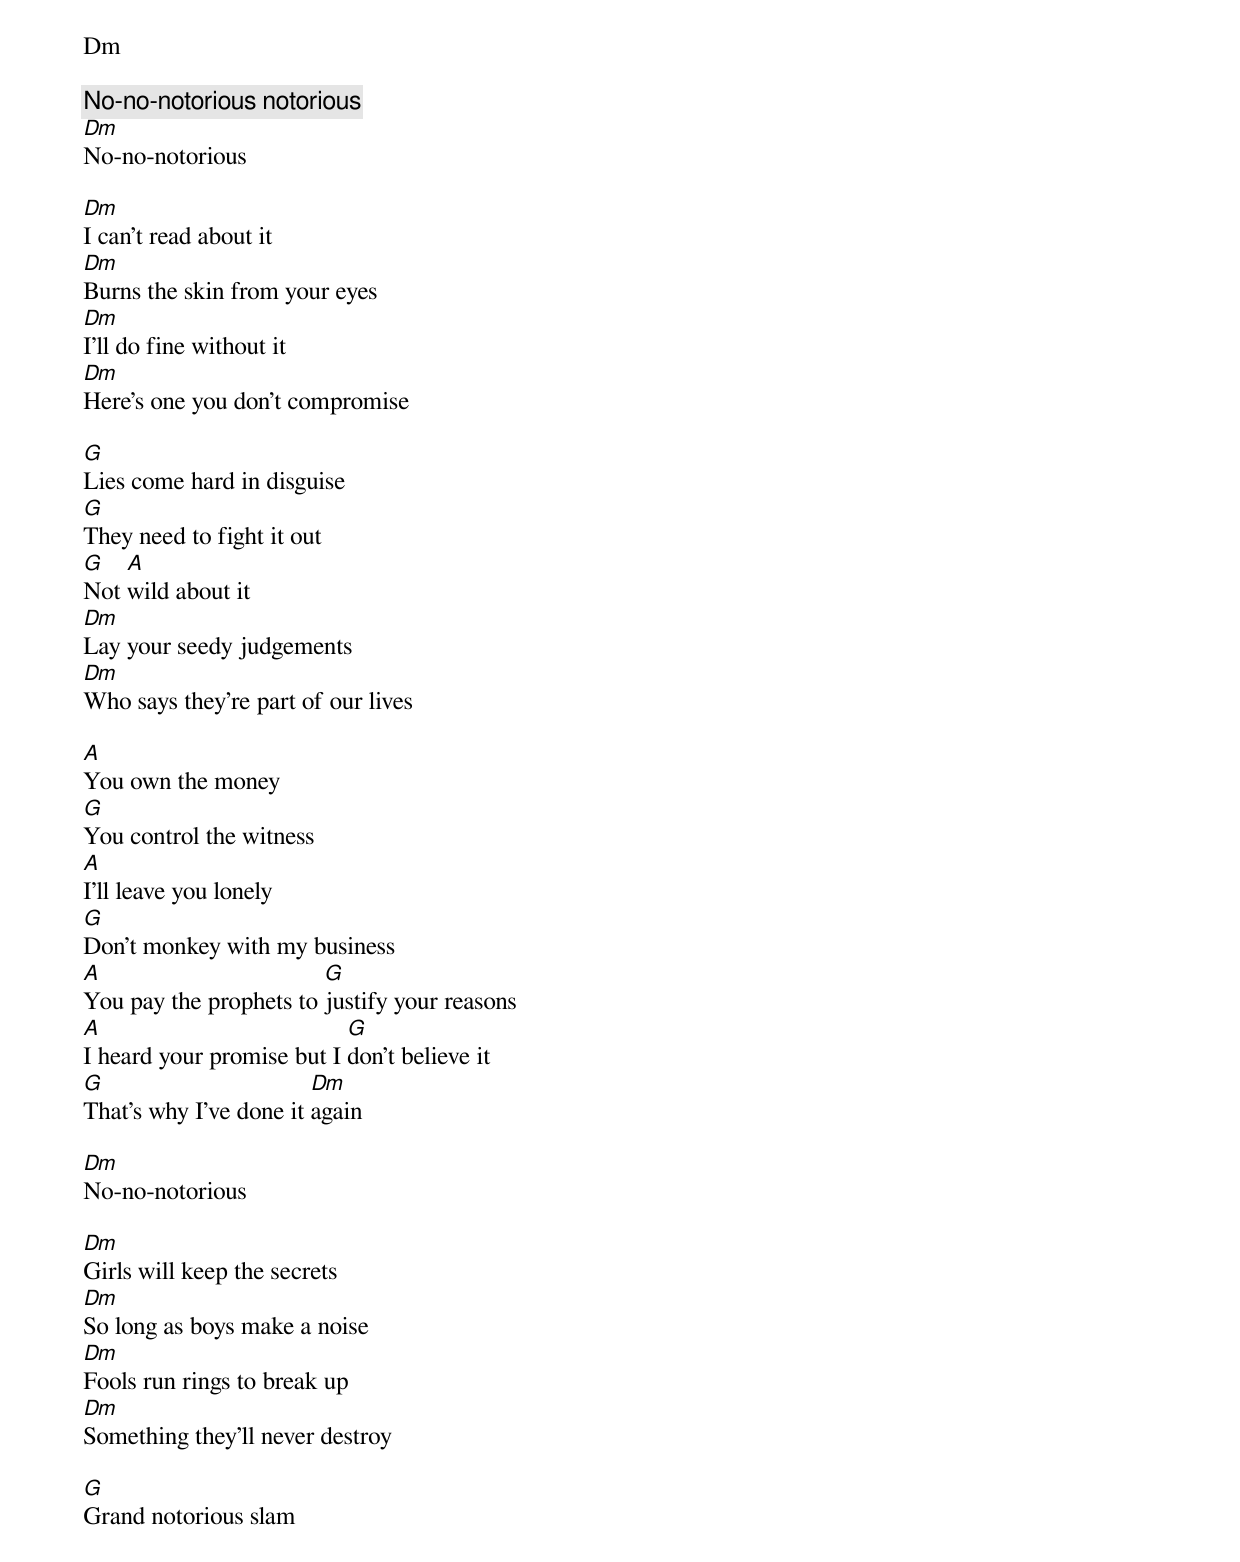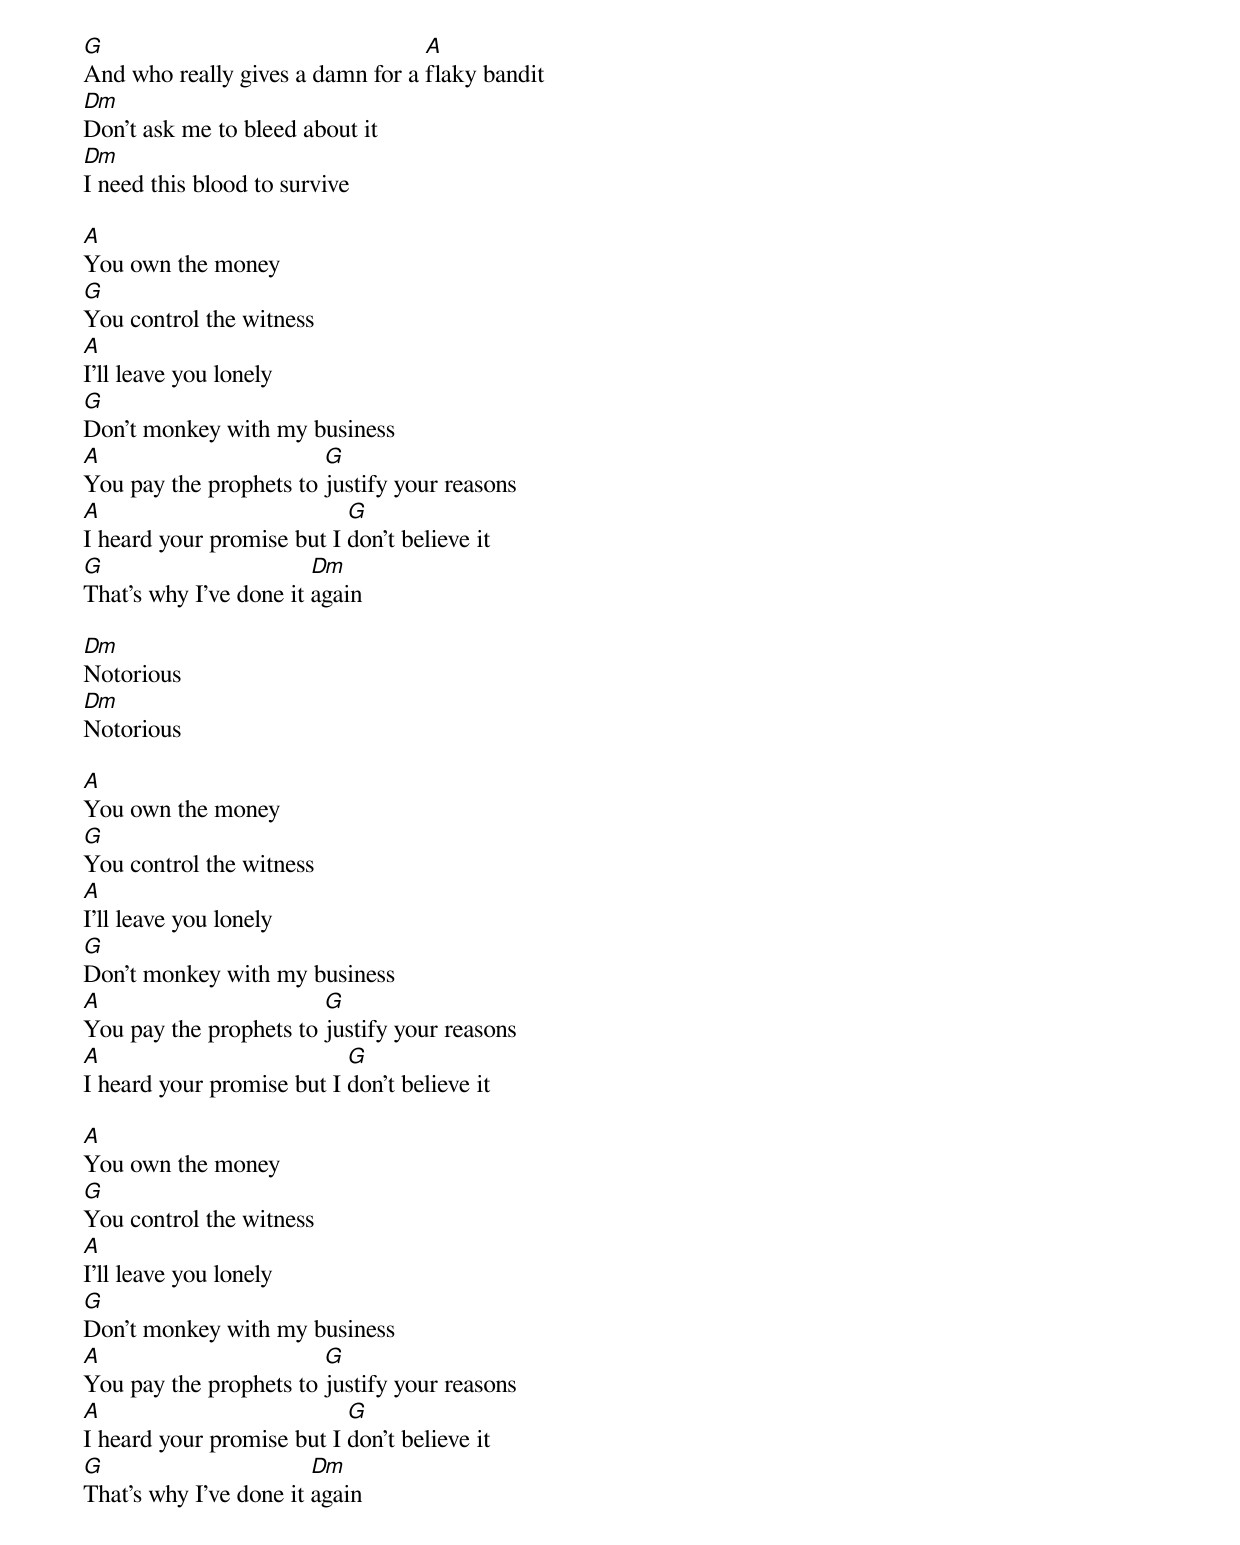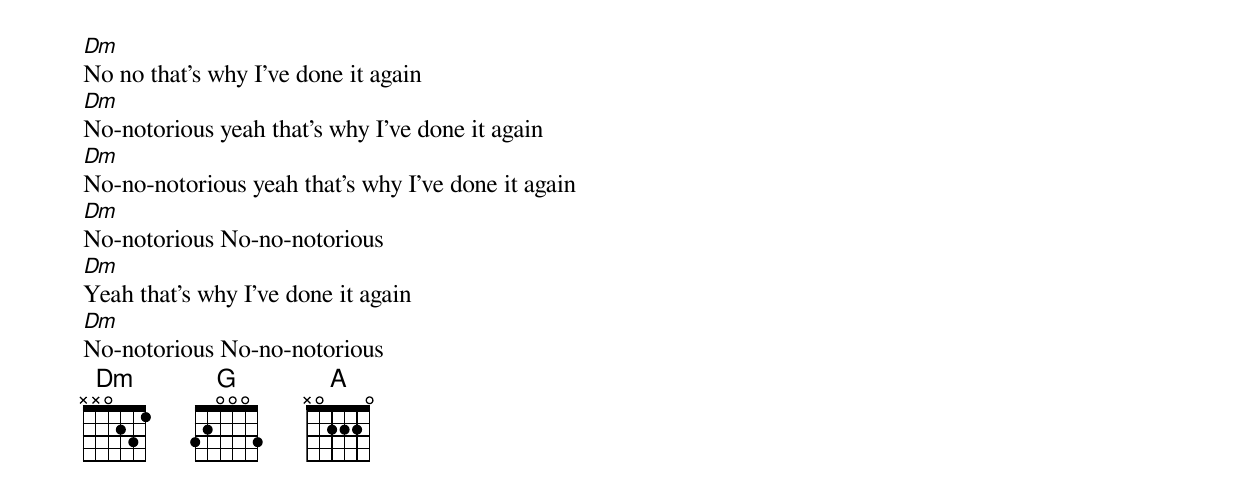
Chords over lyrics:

Dm

No-no-notorious notorious
Dm
No-no-notorious

Dm
I can't read about it
Dm
Burns the skin from your eyes
Dm
I'll do fine without it
Dm
Here's one you don't compromise

G
Lies come hard in disguise
G
They need to fight it out
G   A
Not wild about it
Dm
Lay your seedy judgements
Dm
Who says they're part of our lives

A
You own the money
G
You control the witness
A
I'll leave you lonely
G
Don't monkey with my business
A                       G
You pay the prophets to justify your reasons
A                          G
I heard your promise but I don't believe it
G                       Dm
That's why I've done it again

Dm
No-no-notorious

Dm
Girls will keep the secrets
Dm
So long as boys make a noise
Dm
Fools run rings to break up
Dm
Something they'll never destroy

G
Grand notorious slam
G                                 A
And who really gives a damn for a flaky bandit
Dm
Don't ask me to bleed about it
Dm
I need this blood to survive

A
You own the money
G
You control the witness
A
I'll leave you lonely
G
Don't monkey with my business
A                       G
You pay the prophets to justify your reasons
A                          G
I heard your promise but I don't believe it
G                       Dm
That's why I've done it again

Dm
Notorious
Dm
Notorious

A
You own the money
G
You control the witness
A
I'll leave you lonely
G
Don't monkey with my business
A                       G
You pay the prophets to justify your reasons
A                          G
I heard your promise but I don't believe it

A
You own the money
G
You control the witness
A
I'll leave you lonely
G
Don't monkey with my business
A                       G
You pay the prophets to justify your reasons
A                          G
I heard your promise but I don't believe it
G                       Dm
That's why I've done it again

Dm
No no that's why I've done it again
Dm
No-notorious yeah that's why I've done it again
Dm
No-no-notorious yeah that's why I've done it again
Dm
No-notorious No-no-notorious
Dm
Yeah that's why I've done it again
Dm
No-notorious No-no-notorious
